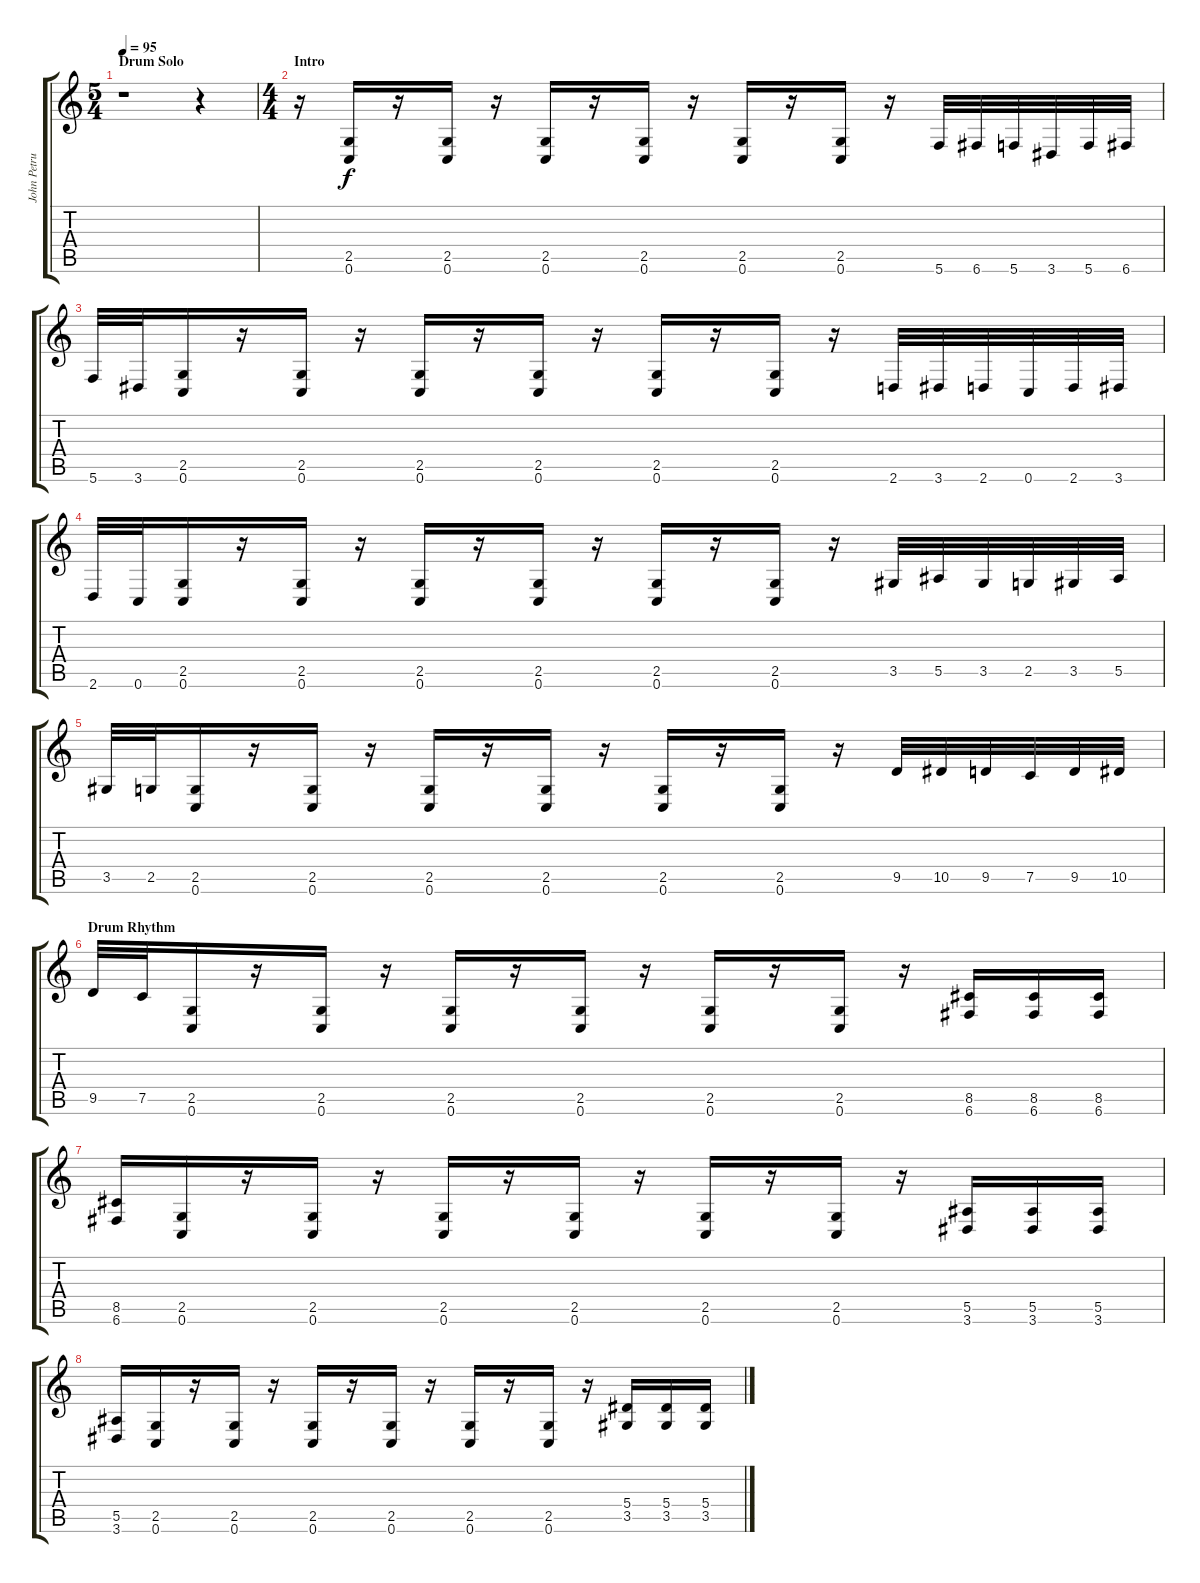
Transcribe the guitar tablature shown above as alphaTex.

\track ("John Petrucci" "John Petru") {instrument distortionguitar}
\staff {score tabs}
\tuning (C4 G3 Eb3 Bb2 F2 C2) {hide}
\ts (5 4)
\section ("" "Drum Solo")
\tempo 95
\clef g2
\ks c
r.1{dy f instrument distortionguitar} r.4 |
\ts (4 4)
\section ("" "Intro")
r.16 (2.5 0.6).16 r.16 (2.5 0.6).16 r.16 (2.5 0.6).16 r.16 (2.5 0.6).16 r.16 (2.5 0.6).16 r.16 (2.5 0.6).16 r.16 5.6.32 6.6.32 5.6.32 3.6.32 5.6.32 6.6.32 |
5.6.32 3.6.32 (2.5 0.6).16 r.16 (2.5 0.6).16 r.16 (2.5 0.6).16 r.16 (2.5 0.6).16 r.16 (2.5 0.6).16 r.16 (2.5 0.6).16 r.16 2.6.32 3.6.32 2.6.32 0.6.32 2.6.32 3.6.32 |
2.6.32 0.6.32 (2.5 0.6).16 r.16 (2.5 0.6).16 r.16 (2.5 0.6).16 r.16 (2.5 0.6).16 r.16 (2.5 0.6).16 r.16 (2.5 0.6).16 r.16 3.5.32 5.5.32 3.5.32 2.5.32 3.5.32 5.5.32 |
3.5.32 2.5.32 (2.5 0.6).16 r.16 (2.5 0.6).16 r.16 (2.5 0.6).16 r.16 (2.5 0.6).16 r.16 (2.5 0.6).16 r.16 (2.5 0.6).16 r.16 9.5.32 10.5.32 9.5.32 7.5.32 9.5.32 10.5.32 |
\section ("" "Drum Rhythm")
9.5.32 7.5.32 (2.5 0.6).16 r.16 (2.5 0.6).16 r.16 (2.5 0.6).16 r.16 (2.5 0.6).16 r.16 (2.5 0.6).16 r.16 (2.5 0.6).16 r.16 (8.5 6.6).16 (8.5 6.6).16 (8.5 6.6).16 |
(8.5 6.6).16 (2.5 0.6).16 r.16 (2.5 0.6).16 r.16 (2.5 0.6).16 r.16 (2.5 0.6).16 r.16 (2.5 0.6).16 r.16 (2.5 0.6).16 r.16 (5.5 3.6).16 (5.5 3.6).16 (5.5 3.6).16 |
(5.5 3.6).16 (2.5 0.6).16 r.16 (2.5 0.6).16 r.16 (2.5 0.6).16 r.16 (2.5 0.6).16 r.16 (2.5 0.6).16 r.16 (2.5 0.6).16 r.16 (5.4 3.5).16 (5.4 3.5).16 (5.4 3.5).16
